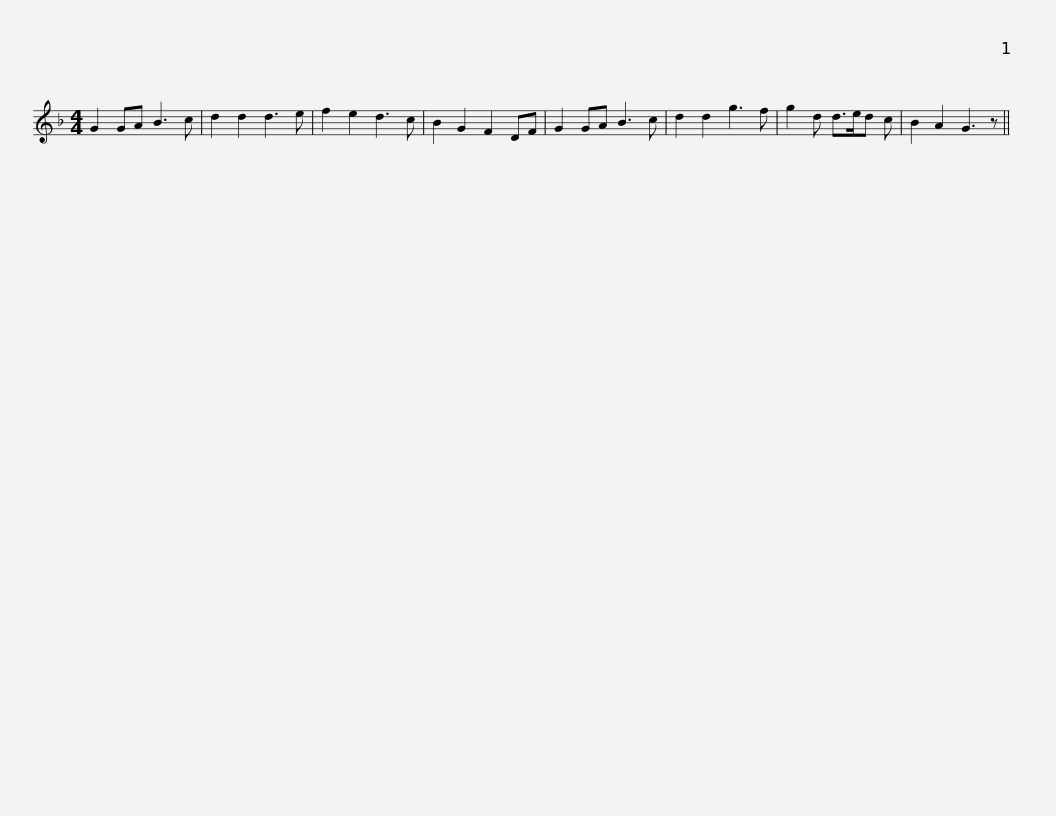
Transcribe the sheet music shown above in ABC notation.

X:1
L:1/8
M:4/4
I:linebreak $
K:F
V:1 treble
V:1
 G2 GA B3 c | d2 d2 d3 e | f2 e2 d3 c | B2 G2 F2 DF | G2 GA B3 c | %5
 d2 d2 g3 f | g2 d d>ed c | B2 A2 G3 z || %8
